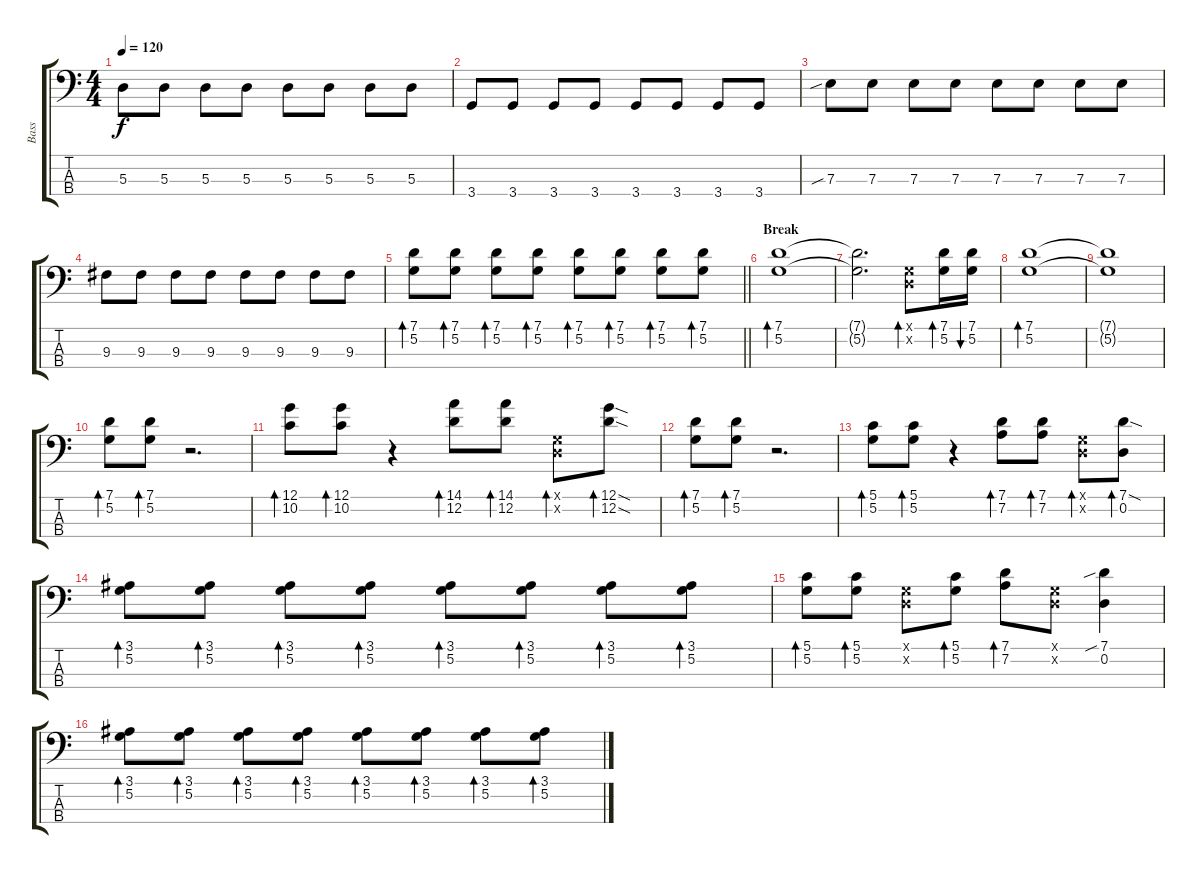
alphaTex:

\track ("Bass" "Bass") {instrument electricbassfinger}
\staff {score tabs}
\tuning (G2 D2 A1 E1) {hide}
\ts (4 4)
\tempo 120
\clef f4
\ks c
5.3.8{dy f} 5.3.8 5.3.8 5.3.8 5.3.8 5.3.8 5.3.8 5.3.8 |
3.4.8 3.4.8 3.4.8 3.4.8 3.4.8 3.4.8 3.4.8 3.4.8 |
7.3{sib}.8 7.3.8 7.3.8 7.3.8 7.3.8 7.3.8 7.3.8 7.3.8 |
9.3.8 9.3.8 9.3.8 9.3.8 9.3.8 9.3.8 9.3.8 9.3.8 |
\barLineRight lightlight
(7.1 5.2).8{bd 60} (7.1 5.2).8{bd 60} (7.1 5.2).8{bd 60} (7.1 5.2).8{bd 60} (7.1 5.2).8{bd 60} (7.1 5.2).8{bd 60} (7.1 5.2).8{bd 60} (7.1 5.2).8{bd 60} |
\section ("" "Break")
(7.1 5.2).1{bd 30} |
(7.1{t} 5.2{t}).2{d} (0.1{x} 0.2{x}).8{bd 30} (7.1 5.2).16{bd 30} (7.1 5.2).16{bu 30} |
(7.1 5.2).1{bd 30} |
(7.1{t} 5.2{t}).1 |
(7.1 5.2).8{bd 30} (7.1 5.2).8{bd 30} r.2{d} |
(12.1 10.2).8{bd 30} (12.1 10.2).8{bd 30} r.4 (14.1 12.2).8{bd 30} (14.1 12.2).8{bd 30} (0.1{x} 0.2{x}).8{bd 30} (12.1{sod} 12.2{sod}).8{bd 30} |
(7.1 5.2).8{bd 30} (7.1 5.2).8{bd 30} r.2{d} |
(5.1 5.2).8{bd 30} (5.1 5.2).8{bd 30} r.4 (7.1 7.2).8{bd 30} (7.1 7.2).8{bd 30} (0.1{x} 0.2{x}).8{bd 30} (7.1{sod} 0.2).8{bd 30} |
(3.1 5.2).8{bd 30} (3.1 5.2).8{bd 30} (3.1 5.2).8{bd 30} (3.1 5.2).8{bd 30} (3.1 5.2).8{bd 30} (3.1 5.2).8{bd 30} (3.1 5.2).8{bd 30} (3.1 5.2).8{bd 30} |
(5.1 5.2).8{bd 30} (5.1 5.2).8{bd 30} (0.1{x} 0.2{x}).8 (5.1 5.2).8{bd 30} (7.1 7.2).8{bd 30} (0.1{x} 0.2{x}).8 (7.1{sib} 0.2).4 |
(3.1 5.2).8{bd 30} (3.1 5.2).8{bd 30} (3.1 5.2).8{bd 30} (3.1 5.2).8{bd 30} (3.1 5.2).8{bd 30} (3.1 5.2).8{bd 30} (3.1 5.2).8{bd 30} (3.1 5.2).8{bd 30}
